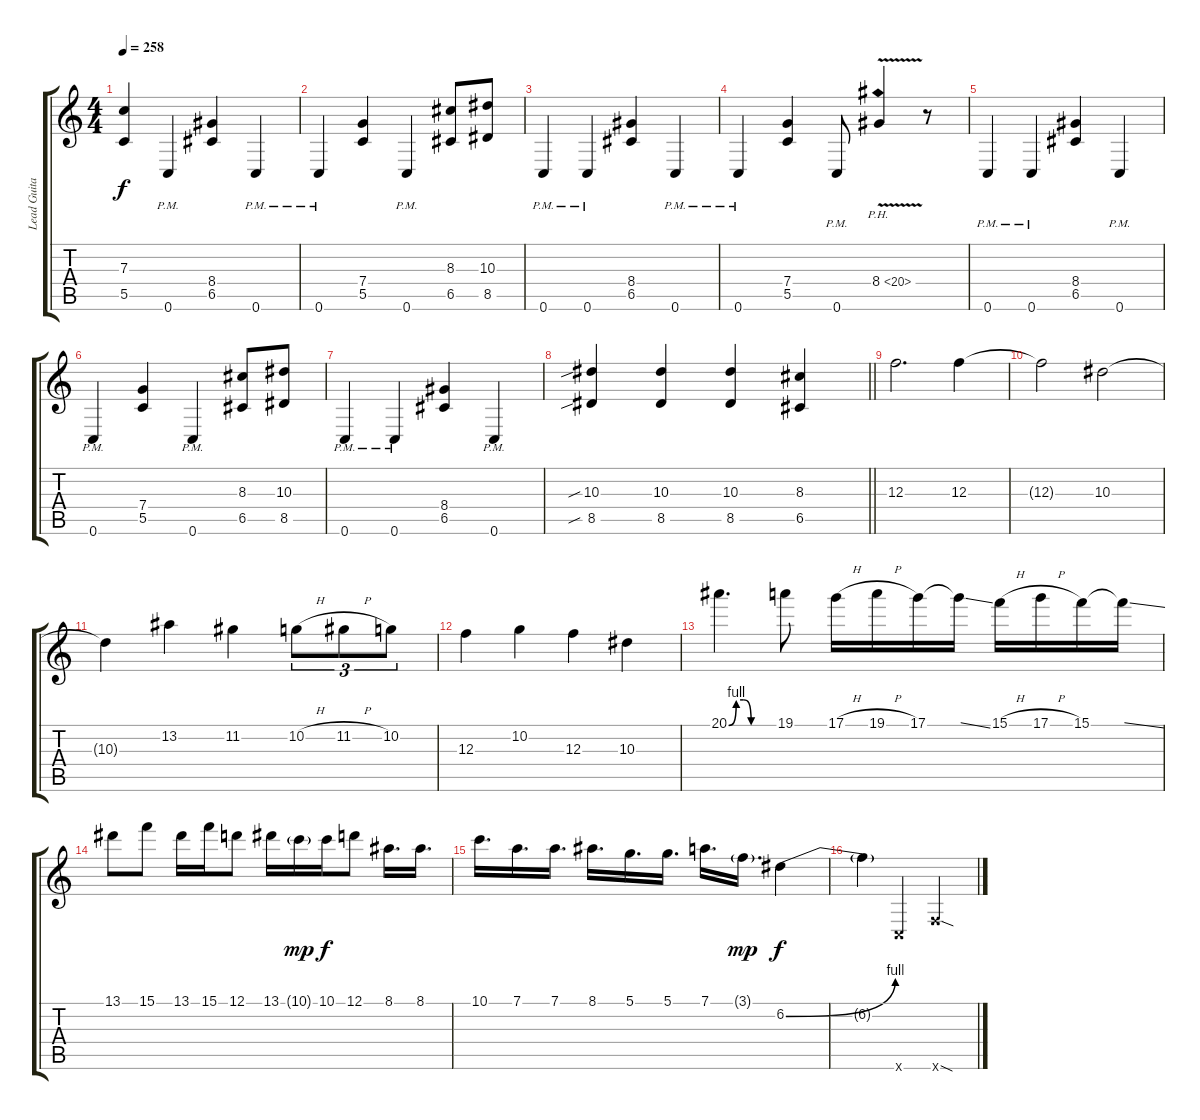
\track ("Lead Guitar" "Lead Guita") {instrument distortionguitar}
\staff {score tabs}
\tuning (D4 A3 F3 C3 G2 C2) {hide}
\ts (4 4)
\tempo 258
\clef g2
\ks c
(7.3 5.5).4{dy f} 0.6{pm}.4 (8.4 6.5).4 0.6{pm}.4 |
0.6{pm}.4 (7.4 5.5).4 0.6{pm}.4 (8.3 6.5).8 (10.3 8.5).8 |
0.6{pm}.4 0.6{pm}.4 (8.4 6.5).4 0.6{pm}.4 |
0.6{pm}.4 (7.4 5.5).4 0.6{pm}.8 8.4{ph 12 v}.4 r.8 |
0.6{pm}.4 0.6{pm}.4 (8.4 6.5).4 0.6{pm}.4 |
0.6{pm}.4 (7.4 5.5).4 0.6{pm}.4 (8.3 6.5).8 (10.3 8.5).8 |
0.6{pm}.4 0.6{pm}.4 (8.4 6.5).4 0.6{pm}.4 |
\barLineRight lightlight
(10.3{sib} 8.5{sib}).4 (10.3 8.5).4 (10.3 8.5).4 (8.3 6.5).4 |
\section ("" "")
12.3.2{d} 12.3.4 |
12.3{t}.2 10.3.2 |
10.3{t}.4 13.2.4 11.2.4 10.2{h}.8{tu (3 2)} 11.2{h}.8{tu (3 2)} 10.2.8{tu (3 2)} |
12.3.4 10.2.4 12.3.4 10.3.4 |
20.1{be (custom 0 0 10 4 20 4 30 0 60 0)}.4{d} 19.1.8 17.1{h}.16 19.1{h}.16 17.1.16 17.1{ss t}.16 15.1{h}.16 17.1{h}.16 15.1.16 15.1{ss t}.16 |
13.1.8 15.1.8 13.1.16 15.1.16 12.1.8 13.1.16 10.1{g}.16{dy mp} 10.1.16{dy f} 12.1.8 8.1.16{d} 8.1.16{d} |
10.1.16{d} 7.1.16{d} 7.1.16{d} 8.1.16{d} 5.1.16{d} 5.1.16{d} 7.1.16{d} 3.1{g}.16{d dy mp} 6.2{be (bend 0 0 60 4)}.4{dy f} |
6.2{t}.4 0.6{x}.4 5.6{sod x}.2
